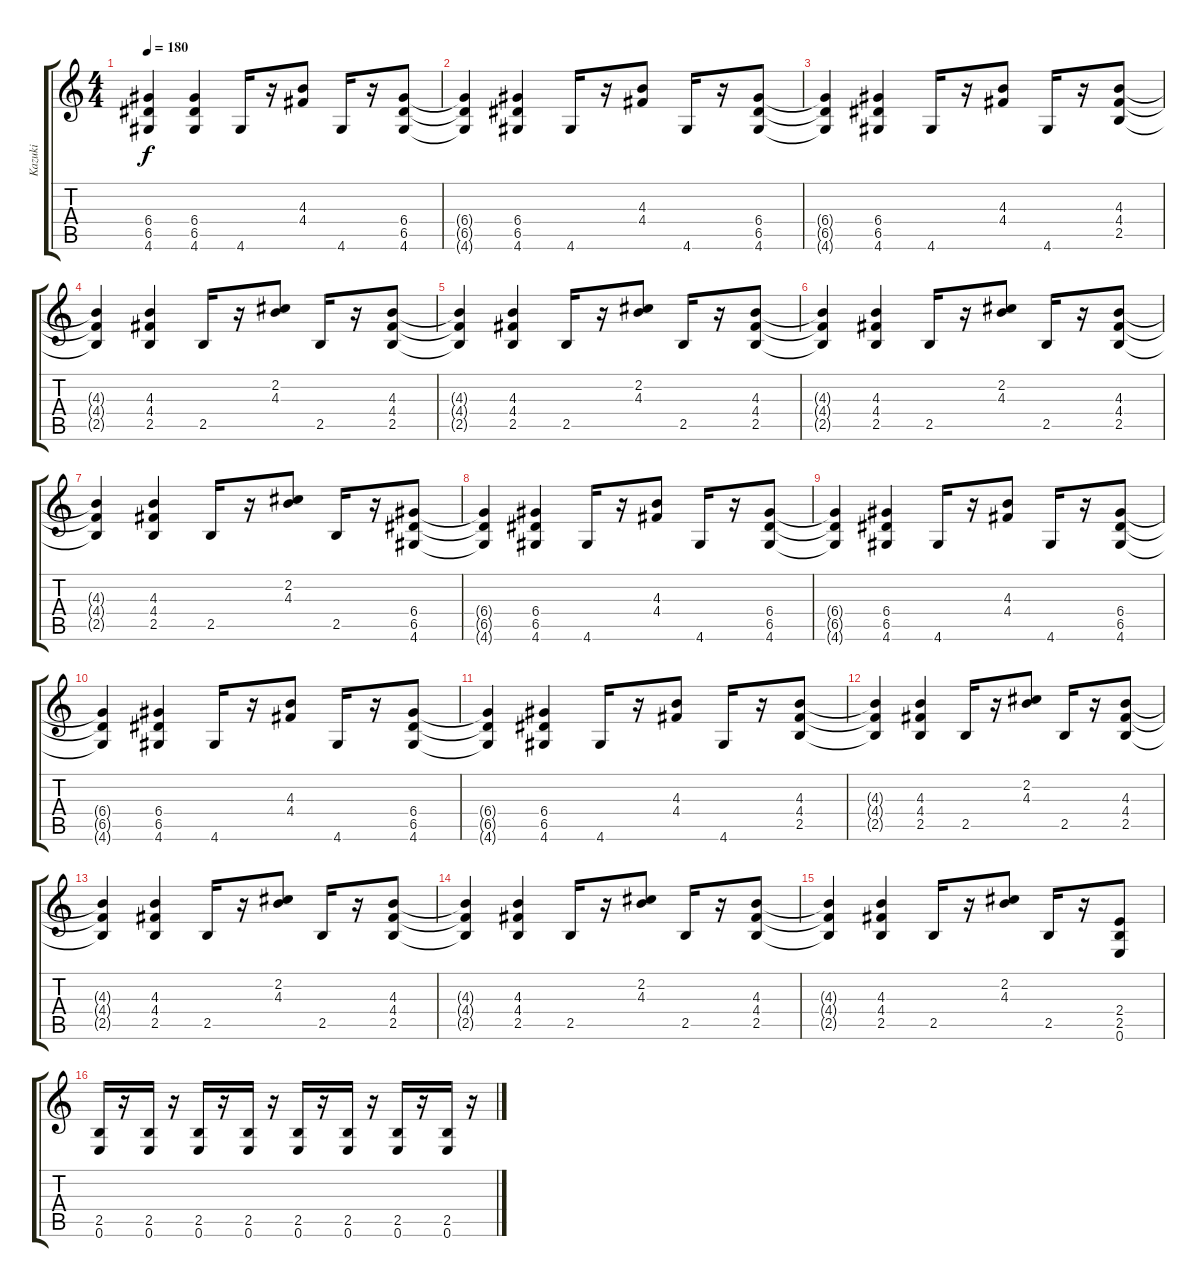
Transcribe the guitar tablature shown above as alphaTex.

\track ("Kazuki" "Kazuki") {instrument distortionguitar}
\staff {score tabs}
\tuning (E4 B3 G3 D3 A2 E2) {hide}
\ts (4 4)
\tempo 180
\clef g2
\ks c
(6.4{t} 6.5{t} 4.6{t}).4{dy f} (6.4 6.5 4.6).4 4.6.16 r.16 (4.3 4.4).8 4.6.16 r.16 (6.4 6.5 4.6).8 |
(6.4{t} 6.5{t} 4.6{t}).4 (6.4 6.5 4.6).4 4.6.16 r.16 (4.3 4.4).8 4.6.16 r.16 (6.4 6.5 4.6).8 |
(6.4{t} 6.5{t} 4.6{t}).4 (6.4 6.5 4.6).4 4.6.16 r.16 (4.3 4.4).8 4.6.16 r.16 (4.3 4.4 2.5).8 |
(4.3{t} 4.4{t} 2.5{t}).4 (4.3 4.4 2.5).4 2.5.16 r.16 (2.2 4.3).8 2.5.16 r.16 (4.3 4.4 2.5).8 |
(4.3{t} 4.4{t} 2.5{t}).4 (4.3 4.4 2.5).4 2.5.16 r.16 (2.2 4.3).8 2.5.16 r.16 (4.3 4.4 2.5).8 |
(4.3{t} 4.4{t} 2.5{t}).4 (4.3 4.4 2.5).4 2.5.16 r.16 (2.2 4.3).8 2.5.16 r.16 (4.3 4.4 2.5).8 |
(4.3{t} 4.4{t} 2.5{t}).4 (4.3 4.4 2.5).4 2.5.16 r.16 (2.2 4.3).8 2.5.16 r.16 (6.4 6.5 4.6).8 |
(6.4{t} 6.5{t} 4.6{t}).4 (6.4 6.5 4.6).4 4.6.16 r.16 (4.3 4.4).8 4.6.16 r.16 (6.4 6.5 4.6).8 |
(6.4{t} 6.5{t} 4.6{t}).4 (6.4 6.5 4.6).4 4.6.16 r.16 (4.3 4.4).8 4.6.16 r.16 (6.4 6.5 4.6).8 |
(6.4{t} 6.5{t} 4.6{t}).4 (6.4 6.5 4.6).4 4.6.16 r.16 (4.3 4.4).8 4.6.16 r.16 (6.4 6.5 4.6).8 |
(6.4{t} 6.5{t} 4.6{t}).4 (6.4 6.5 4.6).4 4.6.16 r.16 (4.3 4.4).8 4.6.16 r.16 (4.3 4.4 2.5).8 |
(4.3{t} 4.4{t} 2.5{t}).4 (4.3 4.4 2.5).4 2.5.16 r.16 (2.2 4.3).8 2.5.16 r.16 (4.3 4.4 2.5).8 |
(4.3{t} 4.4{t} 2.5{t}).4 (4.3 4.4 2.5).4 2.5.16 r.16 (2.2 4.3).8 2.5.16 r.16 (4.3 4.4 2.5).8 |
(4.3{t} 4.4{t} 2.5{t}).4 (4.3 4.4 2.5).4 2.5.16 r.16 (2.2 4.3).8 2.5.16 r.16 (4.3 4.4 2.5).8 |
(4.3{t} 4.4{t} 2.5{t}).4 (4.3 4.4 2.5).4 2.5.16 r.16 (2.2 4.3).8 2.5.16 r.16 (2.4 2.5 0.6).8 |
(2.5 0.6).16 r.16 (2.5 0.6).16 r.16 (2.5 0.6).16 r.16 (2.5 0.6).16 r.16 (2.5 0.6).16 r.16 (2.5 0.6).16 r.16 (2.5 0.6).16 r.16 (2.5 0.6).16 r.16
